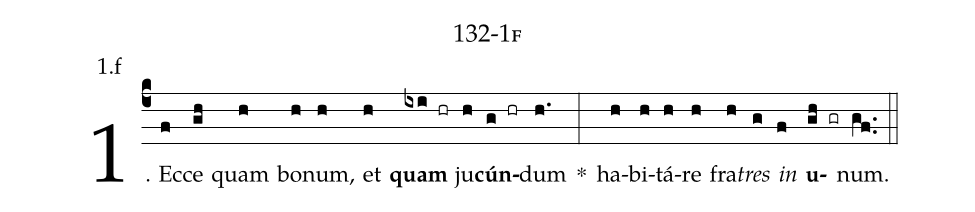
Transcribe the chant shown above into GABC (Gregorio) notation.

name: 132-1f;
annotation: 1.f;
%%
(c4)1. Ec(f)ce(gh) quam(h) bo(h)num,(h) et(h) <b>quam</b>(ixi hr) ju(h)<b>cún</b>(g hr)dum(h.) *(:) ha(h)bi(h)tá(h)re(h) fra(h)<i>tres</i>(g) <i>in</i>(f) <b>u</b>(gh gr)num.(gf..) (::)
